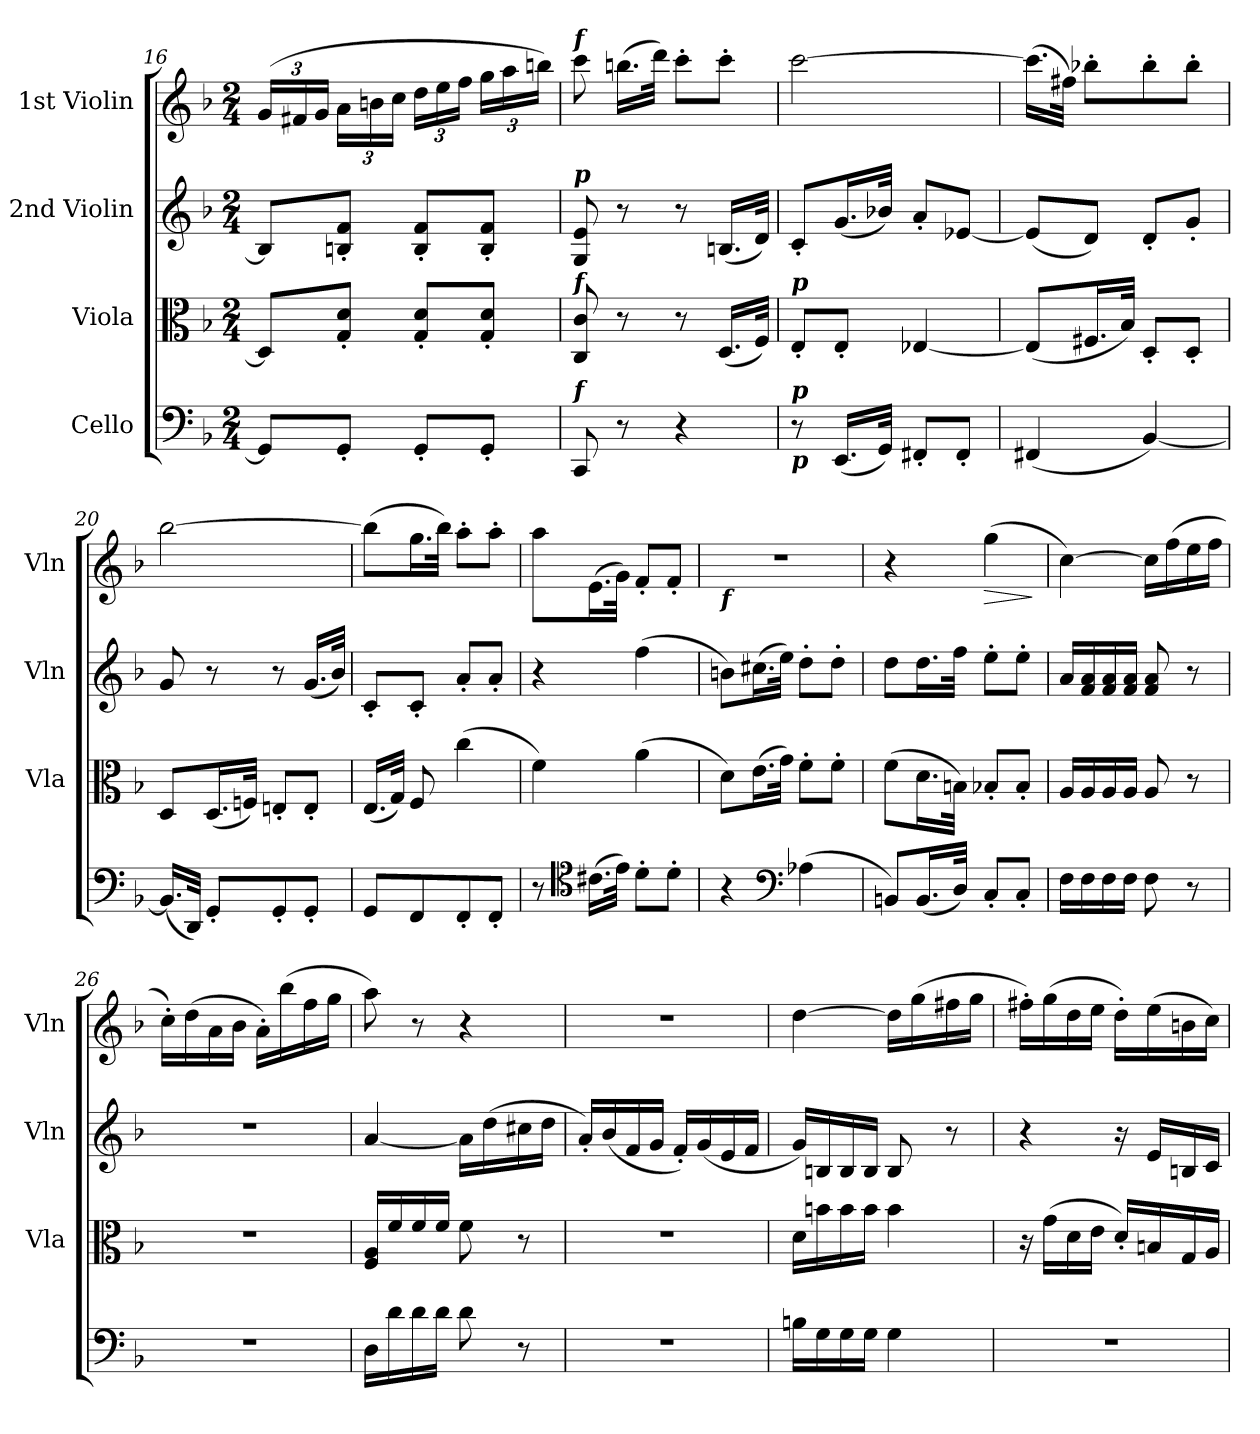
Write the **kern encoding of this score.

**kern	**kern	**kern	**kern	**dynam
*part4	*part3	*part2	*part1	*part1
*staff4	*staff3	*staff2	*staff1	*staff1
*I"Cello	*I"Viola	*I"2nd Violin	*I"1st Violin	*
*	*I'Vla	*I'Vln	*I'Vln	*
*clefF4	*clefC3	*clefG2	*clefG2	*
*k[b-]	*k[b-]	*k[b-]	*k[b-]	*
*F:	*F:	*F:	*F:	*
*M2/4	*M2/4	*M2/4	*M2/4	*
=16	=16	=16	=16	=16
8GGL]	8DL]	8BL]	(24gLL	.
.	.	.	24f#X	.
.	.	.	24gJJ	.
8GG'J	8G' 8d'J	8Bn' 8f'J	24aLL	.
.	.	.	24bn	.
.	.	.	24ccJJ	.
8GG'L	8G' 8d'L	8B' 8f'L	24ddLL	.
.	.	.	24ee	.
.	.	.	24ffJJ	.
8GG'J	8G' 8d'J	8B' 8f'J	24ggLL	.
.	.	.	24aa	.
.	.	.	24bbnJJ)	.
=17	=17	=17	=17	=17
!	!	!	!LO:TX:a:Bi:t=f	!
!	!	!LO:TX:a:Bi:t=p	!	!
!	!LO:TX:a:Bi:t=f	!	!	!
!LO:TX:a:Bi:t=f	!	!	!	!
8CC	8C 8c	8G 8e	8ccc	.
8r	8r	8r	(16.bbnLL	.
.	.	.	32dddJJk)	.
4r	8r	8r	8ccc'L	.
.	(16.DLL	(16.BnLL	8ccc'J	.
.	32FJJk)	32dJJk)	.	.
=18	=18	=18	=18	=18
!	!LO:TX:a:Bi:t=p	!	!	!
!LO:TX:b:Bi:t=p	!	!	!	!
!LO:TX:a:Bi:t=p	!	!	!	!
8r	8E'L	8c'L	[2ccc	.
(16.EELL	8E'J	(16.gL	.	.
32GGJJk)	.	32b-XJJk)	.	.
8FF#X'L	[4E-X	8a'L	.	.
8FF#'J	.	[8e-XJ	.	.
=19	=19	=19	=19	=19
(4FF#X	(8E-L]	(8e-L]	(16.cccLL]	.
.	.	.	32ff#XJJk)	.
.	16.F#XL	8dJ)	8bb-X'L	.
.	32B-JJk)	.	.	.
[4BB-)	8D'L	8d'L	8bb-'	.
.	8D'J	8g'J	8bb-'J	.
=20	=20	=20	=20	=20
(16.BB-LL]	8DL	8g	[2bb-	.
32DDJJk)	.	.	.	.
8GG'L	(16.DL	8r	.	.
.	32FnJJk)	.	.	.
8GG'	8En'L	8r	.	.
8GG'J	8E'J	(16.gLL	.	.
.	.	32b-JJk)	.	.
=21	=21	=21	=21	=21
8GGL	(16.ELL	8c'L	(8bb-L]	.
.	32GJJk)	.	.	.
8FF	8F	8c'J	16.ggL	.
.	.	.	32bb-JJk)	.
8FF'	(4cc	8a'L	8aa'L	.
8FF'J	.	8a'J	8aa'J	.
=22	=22	=22	=22	=22
8r	4f)	4r	8aaL	.
*clefC4	*	*	*	*
(16.c#XLL	.	.	(16.eL	.
32eJJk)	.	.	32gJJk)	.
8d'L	(4a	(4ff	8f'L	.
8d'J	.	.	8f'J	.
=23	=23	=23	=23	=23
!	!	!	!LO:TX:b:Bi:t=f	!
4r	8dL)	8bnL)	2r	.
.	(16.eL	(16.cc#XL	.	.
.	32gJJk)	32eeJJk)	.	.
*clefF4	*	*	*	*
(4A-X	8f'L	8dd'L	.	.
.	8f'J	8dd'J	.	.
=24	=24	=24	=24	=24
8BBnL)	(8fL	8ddL	4r	.
(16.BBL	16.dL	16.ddL	.	.
32DJJk)	32BnJJk)	32ffJJk	.	.
!	!	!	!	!LO:HP:b
8C'L	8B-X'L	8ee'L	(4gg	>
8C'J	8B-'J	8ee'J	.	.
.	.	.	.	]
=25	=25	=25	=25	=25
16FLL	16ALL	16aLL	[4cc)	.
16F	16A	16f 16a	.	.
16F	16A	16f 16a	.	.
16FJJ	16AJJ	16f 16aJJ	.	.
8F	8A	8f 8a	16ccLL]	.
.	.	.	(16ff	.
8r	8r	8r	16ee	.
.	.	.	16ffJJ	.
=26	=26	=26	=26	=26
2r	2r	2r	16cc'LL)	.
.	.	.	(16dd	.
.	.	.	16a	.
.	.	.	16b-JJ	.
.	.	.	16a'LL)	.
.	.	.	(16bb-	.
.	.	.	16ff	.
.	.	.	16ggJJ	.
=27	=27	=27	=27	=27
16DLL	16F 16ALL	[4a	8aa)	.
16d	16f	.	.	.
16d	16f	.	8r	.
16dJJ	16fJJ	.	.	.
8d	8f	16aLL]	4r	.
.	.	(16dd	.	.
8r	8r	16cc#X	.	.
.	.	16ddJJ	.	.
=28	=28	=28	=28	=28
2r	2r	16a'LL)	2r	.
.	.	(16b-	.	.
.	.	16f	.	.
.	.	16gJJ	.	.
.	.	16f'LL)	.	.
.	.	(16g	.	.
.	.	16e	.	.
.	.	16fJJ	.	.
=29	=29	=29	=29	=29
16BnLL	16dLL	16gLL)	[4dd	.
16G	16bn	16Bn	.	.
16G	16b	16B	.	.
16GJJ	16bJJ	16BJJ	.	.
4G	4b	8B	16ddLL]	.
.	.	.	(16gg	.
.	.	8r	16ff#X	.
.	.	.	16ggJJ	.
=30	=30	=30	=30	=30
2r	16r	4r	16ff#X'LL)	.
.	(16gLL	.	(16gg	.
.	16d	.	16dd	.
.	16eJJ	.	16eeJJ	.
.	16d'LL)	16r	16dd'LL)	.
.	16Bn	16eLL	(16ee	.
.	16G	16Bn	16bn	.
.	16AJJ	16cJJ	16ccJJ)	.
=	=	=	=	=
*-	*-	*-	*-	*-
